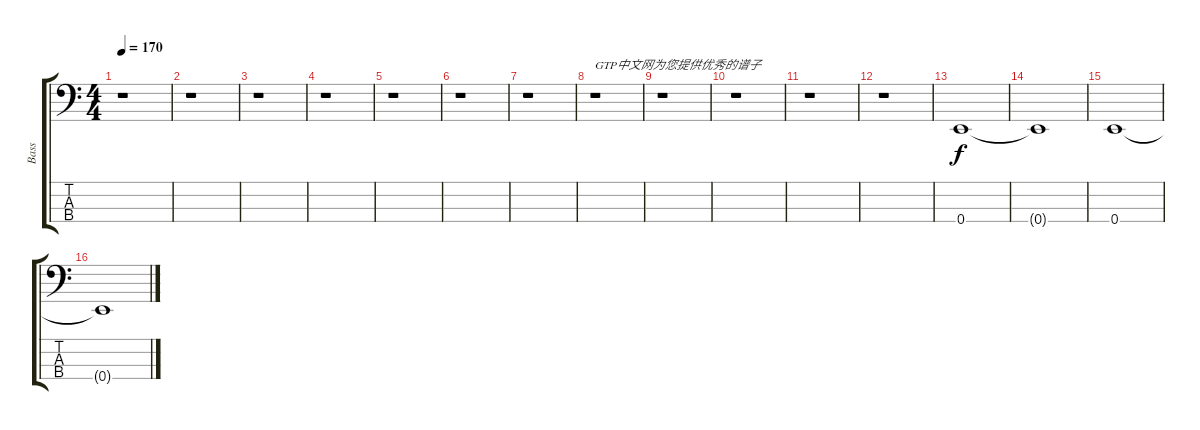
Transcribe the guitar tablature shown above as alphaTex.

\track ("Bass" "Bass") {instrument electricbassfinger}
\staff {score tabs}
\tuning (G2 D2 A1 E1) {hide}
\ts (4 4)
\tempo 170
\clef f4
\ks c
r.1{dy f instrument electricbassfinger} |
r.1 |
r.1 |
r.1 |
r.1 |
r.1 |
r.1 |
r.1{txt "GTP中文网为您提供优秀的谱子"} |
r.1 |
r.1 |
r.1 |
r.1 |
0.4.1 |
0.4{t}.1 |
0.4.1 |
0.4{t}.1
